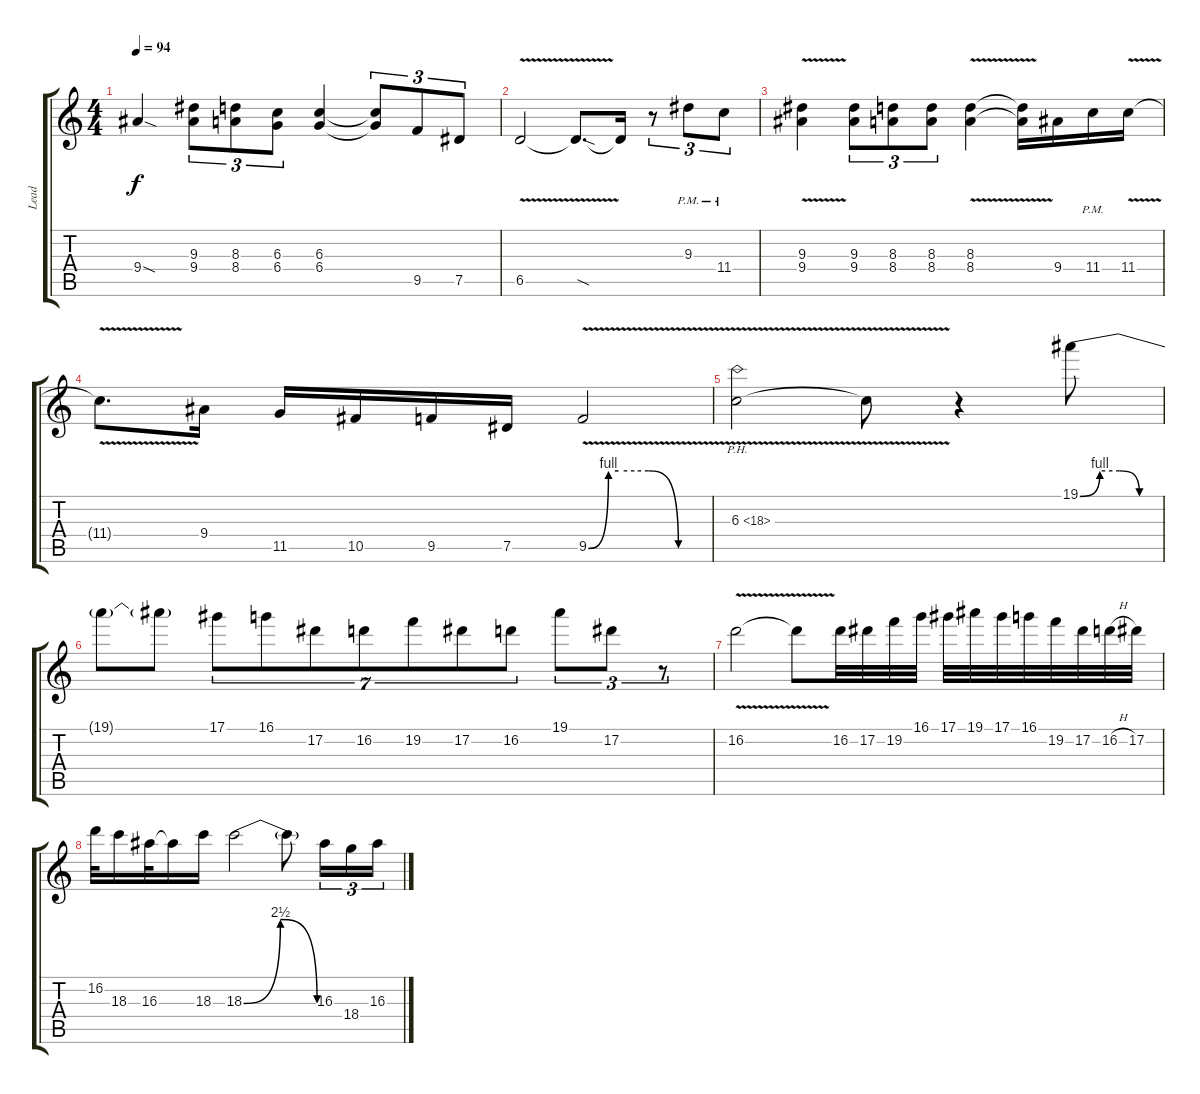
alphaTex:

\track ("Lead" "Lead") {instrument overdrivenguitar}
\staff {score tabs}
\tuning (Eb4 Bb3 Gb3 Db3 Ab2 Eb2) {hide}
\ts (4 4)
\tempo 94
\clef g2
\ks c
9.4{sod t}.4{dy f} (9.3 9.4).8{tu (3 2)} (8.3 8.4).8{tu (3 2)} (6.3 6.4).8{tu (3 2)} (6.3 6.4).4 (6.3{t} 6.4{t}).8{tu (3 2)} 9.5.8{tu (3 2)} 7.5.8{tu (3 2)} |
6.5{v}.2 6.5{sod t}.8{d} 6.5{t}.16 r.8{tu (3 2)} 9.3{pm}.8{tu (3 2)} 11.4{pm}.8{tu (3 2)} |
(9.3{v} 9.4{v}).4 (9.3 9.4).8{tu (3 2)} (8.3 8.4).8{tu (3 2)} (8.3 8.4).8{tu (3 2)} (8.3{v} 8.4{v}).4 (8.3{t} 8.4{t}).16 9.4.16 11.4{pm}.16 11.4{v}.16 |
11.4{v t}.8{d} 9.4.16 11.5.16 10.5.16 9.5.16 7.5.16 9.5{be (custom 0 0 10 4 15 4 23 4 30 4 45 0 60 0) v}.2 |
6.3{ph 12 v}.2 6.3{t}.8 r.4 19.1{be (custom 0 0 15 4 30 4 45 0 60 0)}.8 |
19.1{t}.8 19.1{t}.8 17.1.8{tu (7 4)} 16.1.8{tu (7 4)} 17.2.8{tu (7 4)} 16.2.8{tu (7 4)} 19.2.8{tu (7 4)} 17.2.8{tu (7 4)} 16.2.8{tu (7 4)} 19.1.8{tu (3 2)} 17.2.8{tu (3 2)} r.8{tu (3 2)} |
16.2{v}.2 16.2{t}.8 16.2.32 17.2.32 19.2.32 16.1.32 17.1.32 19.1.32 17.1.32 16.1.32 19.2.32 17.2.32 16.2{h}.32 17.2.32 |
16.2.32 18.3.16 16.3.32 16.3{t}.16 18.3.16 18.3{be (bendrelease 0 0 30 10 42 10 60 0)}.2 18.3{t}.8 16.3.16{tu (3 2)} 18.4.16{tu (3 2)} 16.3.16{tu (3 2)}
